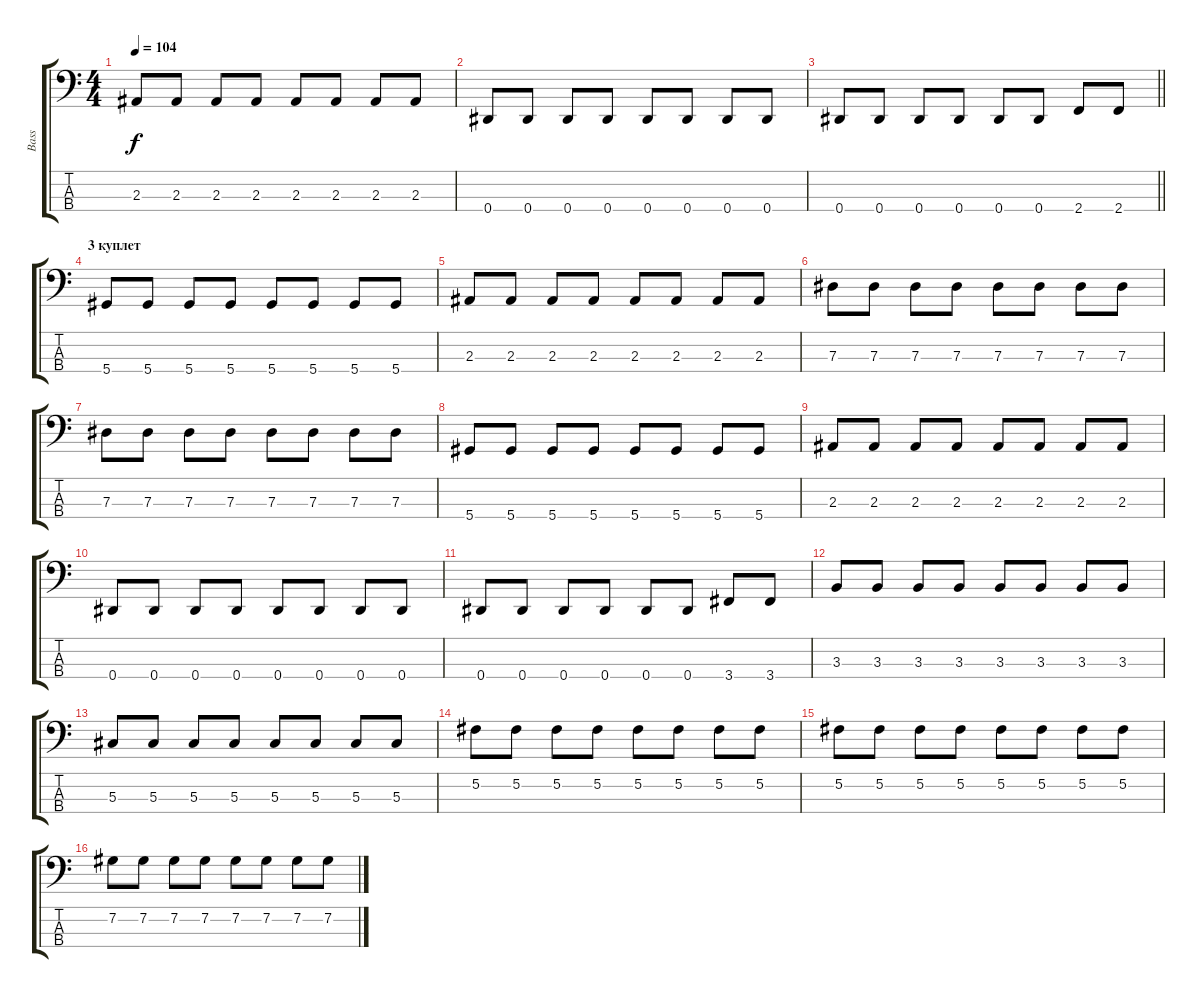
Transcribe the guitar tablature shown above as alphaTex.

\track ("Bass" "Bass") {instrument electricbassfinger}
\staff {score tabs}
\tuning (Gb2 Db2 Ab1 Eb1) {hide}
\ts (4 4)
\tempo 104
\clef f4
\ks c
2.3.8{dy f} 2.3.8 2.3.8 2.3.8 2.3.8 2.3.8 2.3.8 2.3.8 |
0.4.8 0.4.8 0.4.8 0.4.8 0.4.8 0.4.8 0.4.8 0.4.8 |
\barLineRight lightlight
0.4.8 0.4.8 0.4.8 0.4.8 0.4.8 0.4.8 2.4.8 2.4.8 |
\section ("" "3 куплет")
5.4.8 5.4.8 5.4.8 5.4.8 5.4.8 5.4.8 5.4.8 5.4.8 |
2.3.8 2.3.8 2.3.8 2.3.8 2.3.8 2.3.8 2.3.8 2.3.8 |
7.3.8 7.3.8 7.3.8 7.3.8 7.3.8 7.3.8 7.3.8 7.3.8 |
7.3.8 7.3.8 7.3.8 7.3.8 7.3.8 7.3.8 7.3.8 7.3.8 |
5.4.8 5.4.8 5.4.8 5.4.8 5.4.8 5.4.8 5.4.8 5.4.8 |
2.3.8 2.3.8 2.3.8 2.3.8 2.3.8 2.3.8 2.3.8 2.3.8 |
0.4.8 0.4.8 0.4.8 0.4.8 0.4.8 0.4.8 0.4.8 0.4.8 |
0.4.8 0.4.8 0.4.8 0.4.8 0.4.8 0.4.8 3.4.8 3.4.8 |
3.3.8 3.3.8 3.3.8 3.3.8 3.3.8 3.3.8 3.3.8 3.3.8 |
5.3.8 5.3.8 5.3.8 5.3.8 5.3.8 5.3.8 5.3.8 5.3.8 |
5.2.8 5.2.8 5.2.8 5.2.8 5.2.8 5.2.8 5.2.8 5.2.8 |
5.2.8 5.2.8 5.2.8 5.2.8 5.2.8 5.2.8 5.2.8 5.2.8 |
7.2.8 7.2.8 7.2.8 7.2.8 7.2.8 7.2.8 7.2.8 7.2.8
